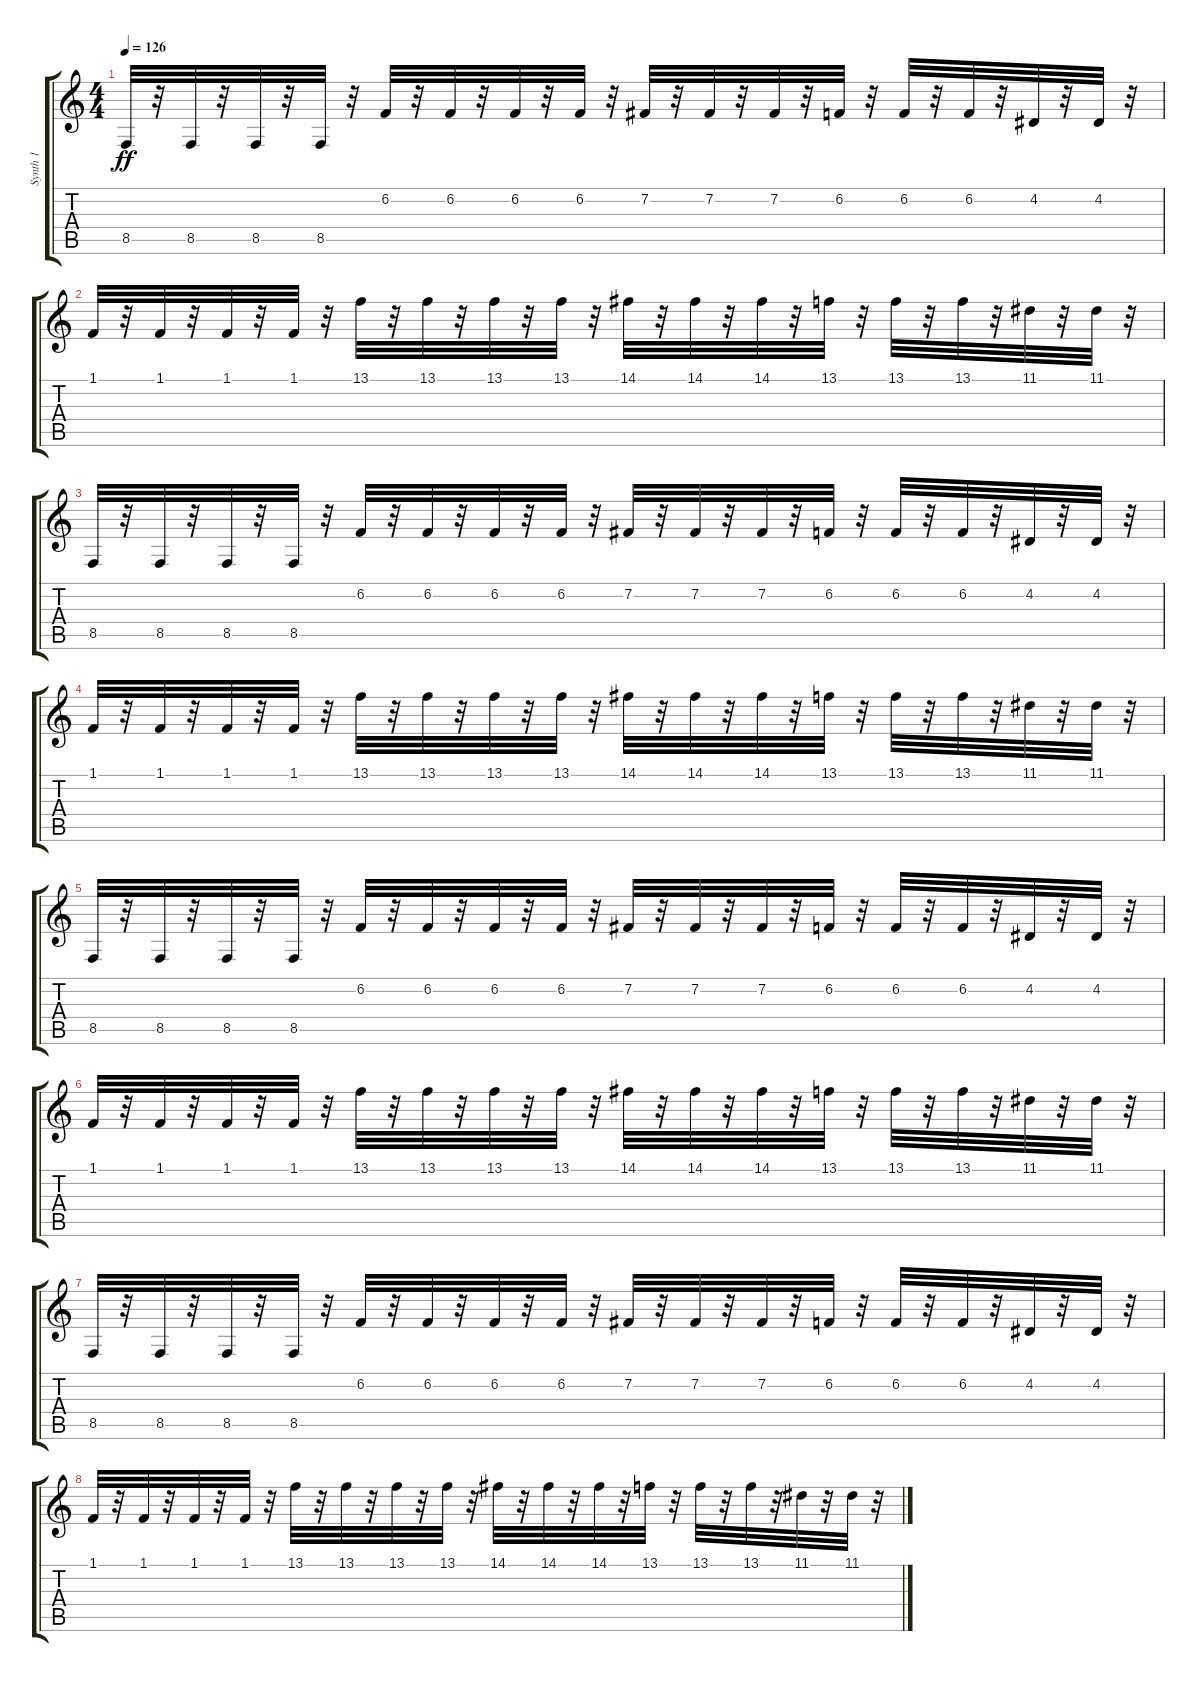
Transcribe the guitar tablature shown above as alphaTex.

\track ("Synth 1" "Synth 1") {instrument pad3polysynth}
\staff {score tabs}
\tuning (E4 B3 G3 D3 A2 E2) {hide}
\ts (4 4)
\tempo 126
\clef g2
\ks c
8.5.32{dy ff} r.32 8.5.32 r.32 8.5.32 r.32 8.5.32 r.32 6.2.32 r.32 6.2.32 r.32 6.2.32 r.32 6.2.32 r.32 7.2.32 r.32 7.2.32 r.32 7.2.32 r.32 6.2.32 r.32 6.2.32 r.32 6.2.32 r.32 4.2.32 r.32 4.2.32 r.32 |
1.1.32 r.32 1.1.32 r.32 1.1.32 r.32 1.1.32 r.32 13.1.32 r.32 13.1.32 r.32 13.1.32 r.32 13.1.32 r.32 14.1.32 r.32 14.1.32 r.32 14.1.32 r.32 13.1.32 r.32 13.1.32 r.32 13.1.32 r.32 11.1.32 r.32 11.1.32 r.32 |
8.5.32 r.32 8.5.32 r.32 8.5.32 r.32 8.5.32 r.32 6.2.32 r.32 6.2.32 r.32 6.2.32 r.32 6.2.32 r.32 7.2.32 r.32 7.2.32 r.32 7.2.32 r.32 6.2.32 r.32 6.2.32 r.32 6.2.32 r.32 4.2.32 r.32 4.2.32 r.32 |
1.1.32 r.32 1.1.32 r.32 1.1.32 r.32 1.1.32 r.32 13.1.32 r.32 13.1.32 r.32 13.1.32 r.32 13.1.32 r.32 14.1.32 r.32 14.1.32 r.32 14.1.32 r.32 13.1.32 r.32 13.1.32 r.32 13.1.32 r.32 11.1.32 r.32 11.1.32 r.32 |
8.5.32 r.32 8.5.32 r.32 8.5.32 r.32 8.5.32 r.32 6.2.32 r.32 6.2.32 r.32 6.2.32 r.32 6.2.32 r.32 7.2.32 r.32 7.2.32 r.32 7.2.32 r.32 6.2.32 r.32 6.2.32 r.32 6.2.32 r.32 4.2.32 r.32 4.2.32 r.32 |
1.1.32 r.32 1.1.32 r.32 1.1.32 r.32 1.1.32 r.32 13.1.32 r.32 13.1.32 r.32 13.1.32 r.32 13.1.32 r.32 14.1.32 r.32 14.1.32 r.32 14.1.32 r.32 13.1.32 r.32 13.1.32 r.32 13.1.32 r.32 11.1.32 r.32 11.1.32 r.32 |
8.5.32 r.32 8.5.32 r.32 8.5.32 r.32 8.5.32 r.32 6.2.32 r.32 6.2.32 r.32 6.2.32 r.32 6.2.32 r.32 7.2.32 r.32 7.2.32 r.32 7.2.32 r.32 6.2.32 r.32 6.2.32 r.32 6.2.32 r.32 4.2.32 r.32 4.2.32 r.32 |
1.1.32 r.32 1.1.32 r.32 1.1.32 r.32 1.1.32 r.32 13.1.32 r.32 13.1.32 r.32 13.1.32 r.32 13.1.32 r.32 14.1.32 r.32 14.1.32 r.32 14.1.32 r.32 13.1.32 r.32 13.1.32 r.32 13.1.32 r.32 11.1.32 r.32 11.1.32 r.32
